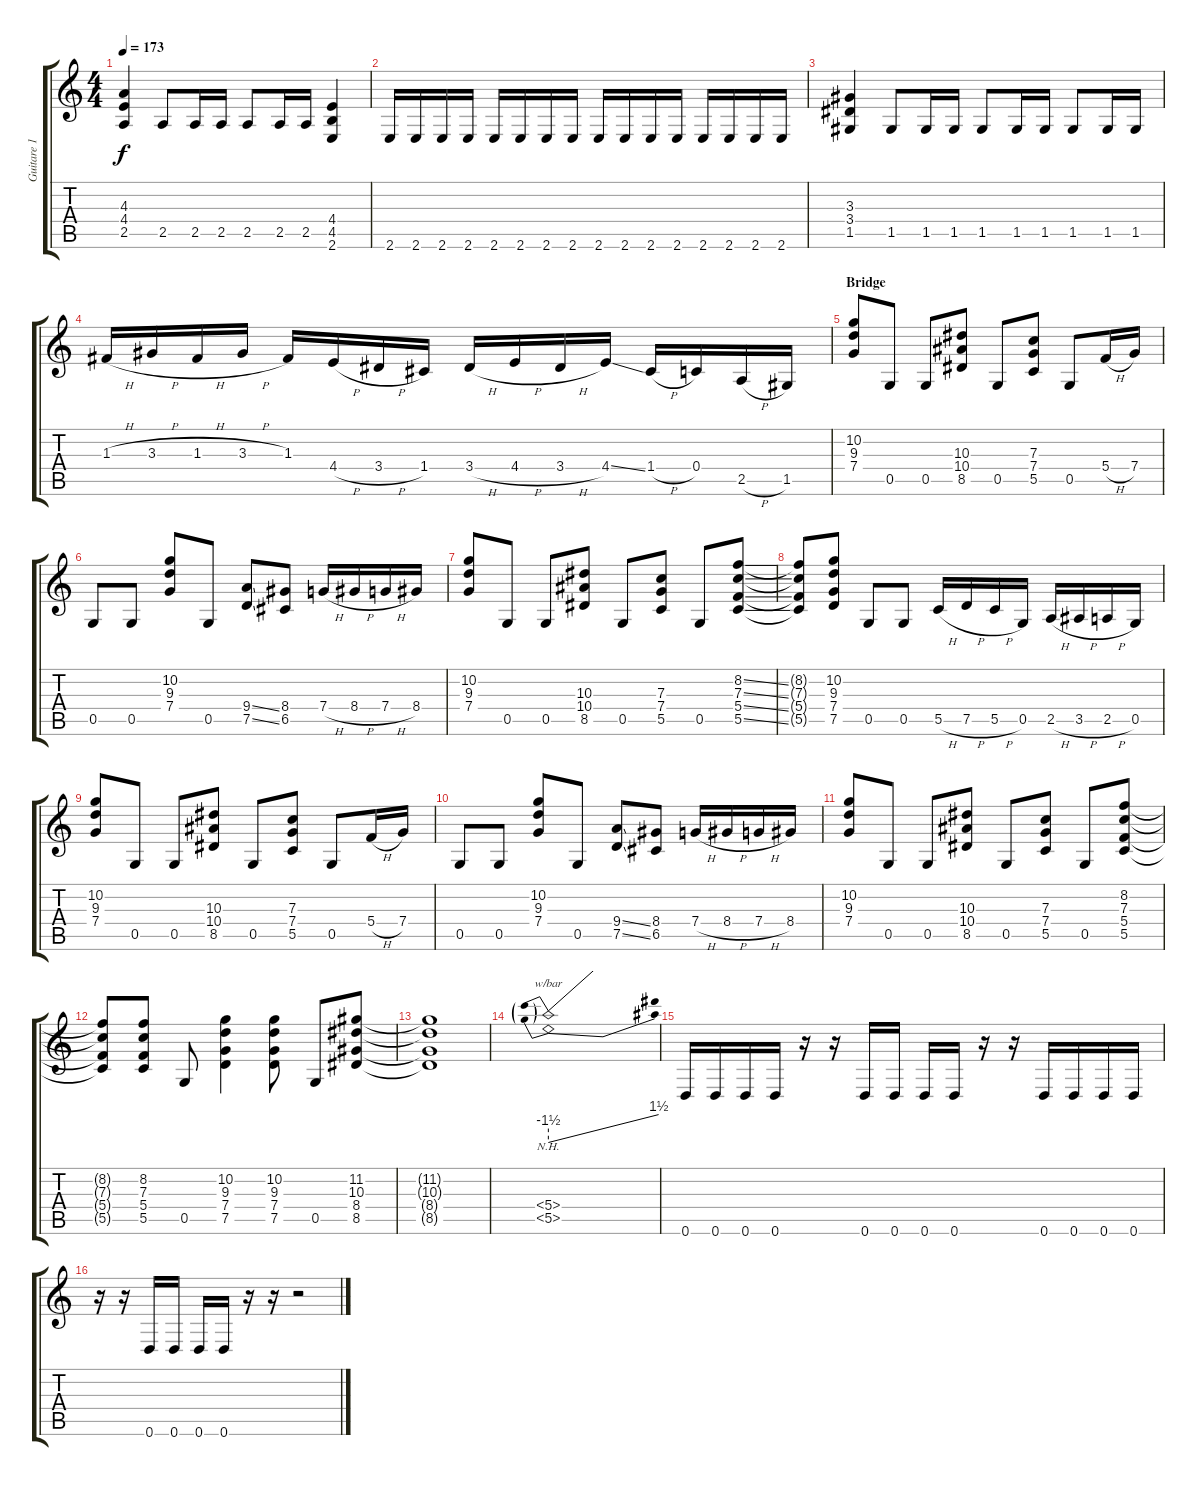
\track ("Guitare 1" "Guitare 1") {instrument distortionguitar}
\staff {score tabs}
\tuning (D4 A3 F3 C3 G2 D2) {hide}
\ts (4 4)
\tempo 173
\clef g2
\ks c
(4.3 4.4 2.5).4{dy f} 2.5.8 2.5.16 2.5.16 2.5.8 2.5.16 2.5.16 (4.4 4.5 2.6).4 |
2.6.16 2.6.16 2.6.16 2.6.16 2.6.16 2.6.16 2.6.16 2.6.16 2.6.16 2.6.16 2.6.16 2.6.16 2.6.16 2.6.16 2.6.16 2.6.16 |
(3.3 3.4 1.5).4 1.5.8 1.5.16 1.5.16 1.5.8 1.5.16 1.5.16 1.5.8 1.5.16 1.5.16 |
1.3{h}.16 3.3{h}.16 1.3{h}.16 3.3{h}.16 1.3.16 4.4{h}.16 3.4{h}.16 1.4.16 3.4{h}.16 4.4{h}.16 3.4{h}.16 4.4{ss}.16 1.4{h}.16 0.4.16 2.5{h}.16 1.5.16 |
\section ("" "Bridge")
(10.2 9.3 7.4).8 0.5.8 0.5.8 (10.3 10.4 8.5).8 0.5.8 (7.3 7.4 5.5).8 0.5.8 5.4{h}.16 7.4.16 |
0.5.8 0.5.8 (10.2 9.3 7.4).8 0.5.8 (9.4{ss} 7.5{ss}).8 (8.4 6.5).8 7.4{h}.16 8.4{h}.16 7.4{h}.16 8.4.16 |
(10.2 9.3 7.4).8 0.5.8 0.5.8 (10.3 10.4 8.5).8 0.5.8 (7.3 7.4 5.5).8 0.5.8 (8.2{ss} 7.3{ss} 5.4{ss} 5.5{ss}).8 |
(8.2{t} 7.3{t} 5.4{t} 5.5{t}).8 (10.2 9.3 7.4 7.5).8 0.5.8 0.5.8 5.5{h}.16 7.5{h}.16 5.5{h}.16 0.5.16 2.5{h}.16 3.5{h}.16 2.5{h}.16 0.5.16 |
(10.2 9.3 7.4).8 0.5.8 0.5.8 (10.3 10.4 8.5).8 0.5.8 (7.3 7.4 5.5).8 0.5.8 5.4{h}.16 7.4.16 |
0.5.8 0.5.8 (10.2 9.3 7.4).8 0.5.8 (9.4{ss} 7.5{ss}).8 (8.4 6.5).8 7.4{h}.16 8.4{h}.16 7.4{h}.16 8.4.16 |
(10.2 9.3 7.4).8 0.5.8 0.5.8 (10.3 10.4 8.5).8 0.5.8 (7.3 7.4 5.5).8 0.5.8 (8.2 7.3 5.4 5.5).8 |
(8.2{t} 7.3{t} 5.4{t} 5.5{t}).8 (8.2 7.3 5.4 5.5).8 0.5.8 (10.2 9.3 7.4 7.5).4 (10.2 9.3 7.4 7.5).8 0.5.8 (11.2 10.3 8.4 8.5).8 |
(11.2{t} 10.3{t} 8.4{t} 8.5{t}).1 |
(5.4{nh} 5.5{nh}).1{tbe (predivedive default 0 -6 60 6)} |
0.6.16 0.6.16 0.6.16 0.6.16 r.16 r.16 0.6.16 0.6.16 0.6.16 0.6.16 r.16 r.16 0.6.16 0.6.16 0.6.16 0.6.16 |
r.16 r.16 0.6.16 0.6.16 0.6.16 0.6.16 r.16 r.16 r.2
